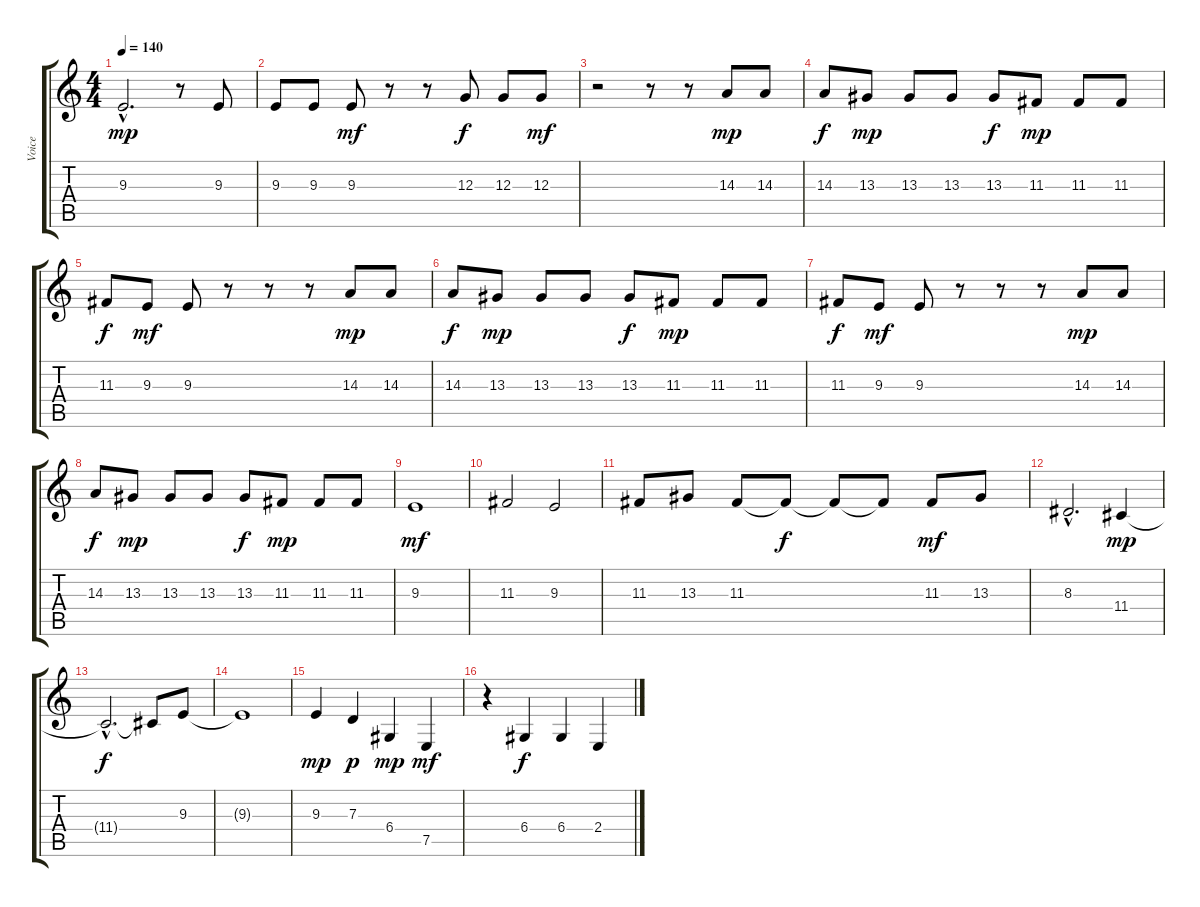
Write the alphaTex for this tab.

\track ("Voice" "Voice") {instrument violin}
\staff {score tabs}
\tuning (E4 B3 G3 D3 A2 E2) {hide}
\ts (4 4)
\tempo 140
\clef g2
\ks c
9.3{hac}.2{d dy mp} r.8 9.3.8 |
9.3.8 9.3.8 9.3.8{dy mf} r.8 r.8 12.3.8{dy f} 12.3.8 12.3.8{dy mf} |
r.2 r.8 r.8 14.3.8{dy mp} 14.3.8 |
14.3.8{dy f} 13.3.8{dy mp} 13.3.8 13.3.8 13.3.8{dy f} 11.3.8{dy mp} 11.3.8 11.3.8 |
11.3.8{dy f} 9.3.8{dy mf} 9.3.8 r.8 r.8 r.8 14.3.8{dy mp} 14.3.8 |
14.3.8{dy f} 13.3.8{dy mp} 13.3.8 13.3.8 13.3.8{dy f} 11.3.8{dy mp} 11.3.8 11.3.8 |
11.3.8{dy f} 9.3.8{dy mf} 9.3.8 r.8 r.8 r.8 14.3.8{dy mp} 14.3.8 |
14.3.8{dy f} 13.3.8{dy mp} 13.3.8 13.3.8 13.3.8{dy f} 11.3.8{dy mp} 11.3.8 11.3.8 |
9.3.1{dy mf} |
11.3.2 9.3.2 |
11.3.8 13.3.8 11.3.8 11.3{t}.8{dy f} 11.3{t}.8 11.3{t}.8 11.3.8{dy mf} 13.3.8 |
8.3{hac}.2{d} 11.4.4{dy mp} |
11.4{hac t}.2{d dy f} 11.4{t}.8 9.3.8 |
9.3{t}.1 |
9.3.4{dy mp} 7.3.4{dy p} 6.4.4{dy mp} 7.5.4{dy mf} |
r.4 6.4.4{dy f} 6.4.4 2.4.4
